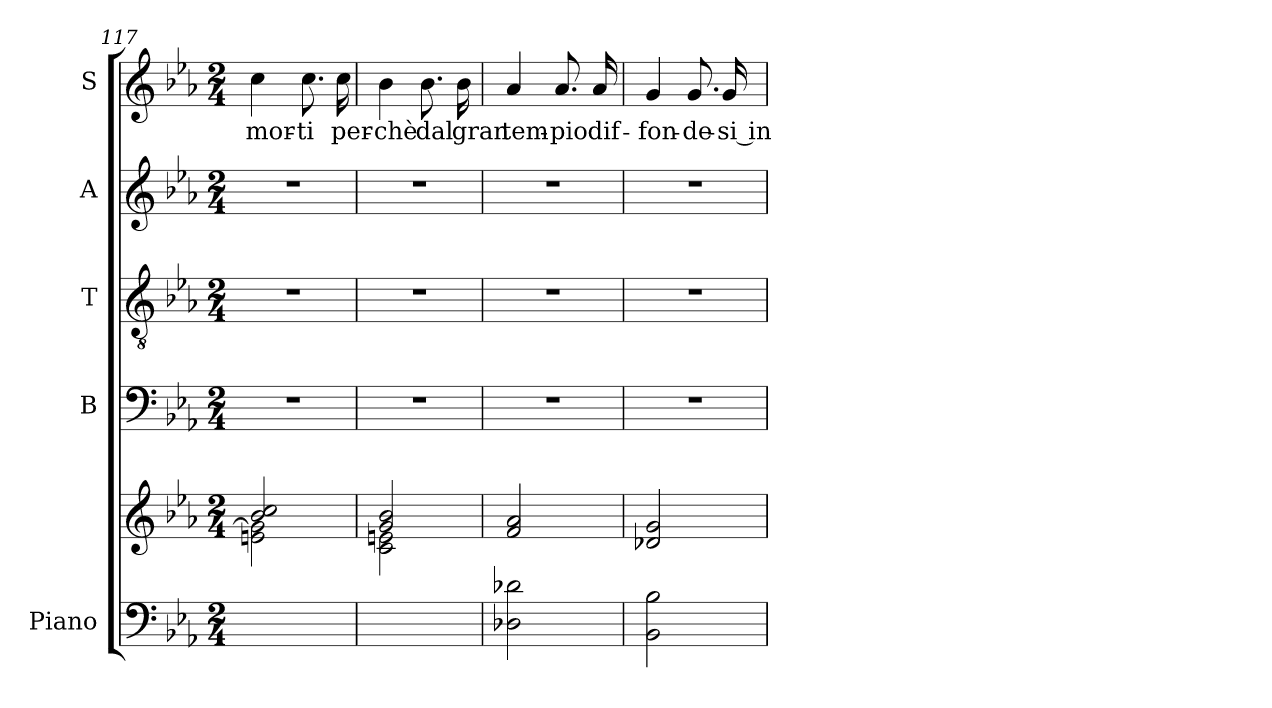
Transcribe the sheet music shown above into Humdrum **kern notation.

**kern	**kern	**kern	**kern	**kern	**kern	**text
*part5	*part5	*part4	*part3	*part2	*part1	*part1
*staff6	*staff5	*staff4	*staff3	*staff2	*staff1	*staff1
*I"Piano	*	*I"B	*I"T	*I"A	*I"S	*
*I'Pno	*	*I'B	*I'T	*I'A	*I'S	*
*clefF4	*clefG2	*clefF4	*clefGv2	*clefG2	*clefG2	*
*k[b-e-a-]	*k[b-e-a-]	*k[b-e-a-]	*k[b-e-a-]	*k[b-e-a-]	*k[b-e-a-]	*
*M2/4	*M2/4	*M2/4	*M2/4	*M2/4	*M2/4	*
=117	=117	=117	=117	=117	=117	=117
*	*^	*	*	*	*	*
!	!	!	!	!	!	!	!LO:LY:b
2ryy	2b-/ 2cc/	2en\ 2g\]	2r	2r	2r	4cc\	mor-
!	!	!	!	!	!	!	!LO:LY:b
.	.	.	.	.	.	8.cc\	-ti
!	!	!	!	!	!	!	!LO:LY:b
.	.	.	.	.	.	16cc\	per-
=118	=118	=118	=118	=118	=118	=118	=118
!	!	!	!	!	!	!	!LO:LY:b
2ryy	2g/ 2b-/	2c\ 2en\	2r	2r	2r	4b-\	-chè
!	!	!	!	!	!	!	!LO:LY:b
.	.	.	.	.	.	8.b-\	dal
!	!	!	!	!	!	!	!LO:LY:b
.	.	.	.	.	.	16b-\	gran
*	*v	*v	*	*	*	*	*
=119	=119	=119	=119	=119	=119	=119
!	!	!	!	!	!	!LO:LY:b
2D-X\ 2d-X\	2f/ 2a-/	2r	2r	2r	4a-/	tem-
!	!	!	!	!	!	!LO:LY:b
.	.	.	.	.	8.a-/	-pio
!	!	!	!	!	!	!LO:LY:b
.	.	.	.	.	16a-/	dif-
=120	=120	=120	=120	=120	=120	=120
!	!	!	!	!	!	!LO:LY:b
2BB-\ 2B-\	2d-X/ 2g/	2r	2r	2r	4g/	-fon-
!	!	!	!	!	!	!LO:LY:b
.	.	.	.	.	8.g/	-de-
!	!	!	!	!	!	!LO:LY:b
.	.	.	.	.	16g/	-si in-
=	=	=	=	=	=	=
*-	*-	*-	*-	*-	*-	*-
